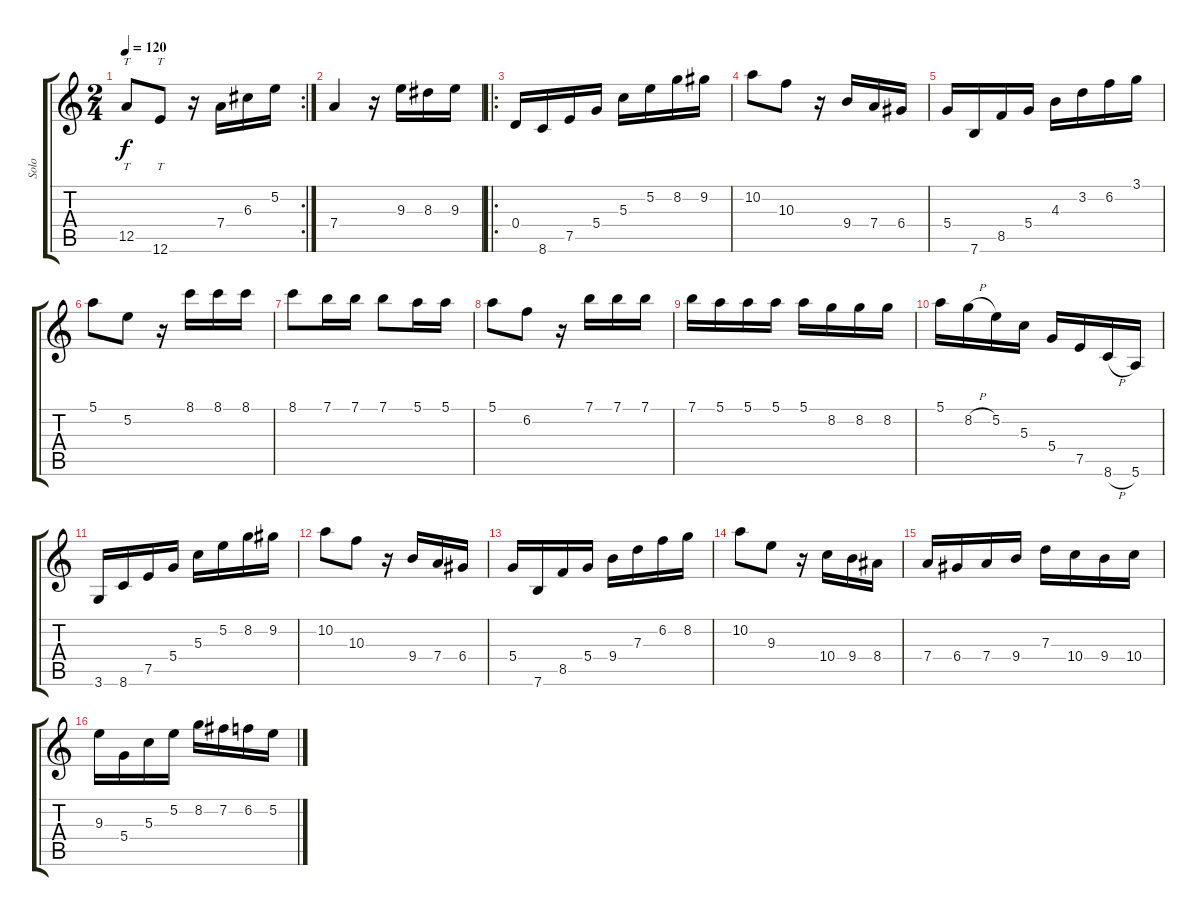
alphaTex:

\track ("Solo" "Solo") {instrument overdrivenguitar}
\staff {score tabs}
\tuning (E4 B3 G3 D3 A2 E2) {hide}
\rc 2
\ts (2 4)
\tempo 120
\clef g2
\ks c
12.5.8{tt dy f} 12.6.8{tt} r.16 7.4.16 6.3.16 5.2.16 |
7.4.4 r.16 9.3.16 8.3.16 9.3.16 |
\ro
0.4.16 8.6.16 7.5.16 5.4.16 5.3.16 5.2.16 8.2.16 9.2.16 |
10.2.8 10.3.8 r.16 9.4.16 7.4.16 6.4.16 |
5.4.16 7.6.16 8.5.16 5.4.16 4.3.16 3.2.16 6.2.16 3.1.16 |
5.1.8 5.2.8 r.16 8.1.16 8.1.16 8.1.16 |
8.1.8 7.1.16 7.1.16 7.1.8 5.1.16 5.1.16 |
5.1.8 6.2.8 r.16 7.1.16 7.1.16 7.1.16 |
7.1.16 5.1.16 5.1.16 5.1.16 5.1.16 8.2.16 8.2.16 8.2.16 |
5.1.16 8.2{h}.16 5.2.16 5.3.16 5.4.16 7.5.16 8.6{h}.16 5.6.16 |
3.6.16 8.6.16 7.5.16 5.4.16 5.3.16 5.2.16 8.2.16 9.2.16 |
10.2.8 10.3.8 r.16 9.4.16 7.4.16 6.4.16 |
5.4.16 7.6.16 8.5.16 5.4.16 9.4.16 7.3.16 6.2.16 8.2.16 |
10.2.8 9.3.8 r.16 10.4.16 9.4.16 8.4.16 |
7.4.16 6.4.16 7.4.16 9.4.16 7.3.16 10.4.16 9.4.16 10.4.16 |
9.3.16 5.4.16 5.3.16 5.2.16 8.2.16 7.2.16 6.2.16 5.2.16
